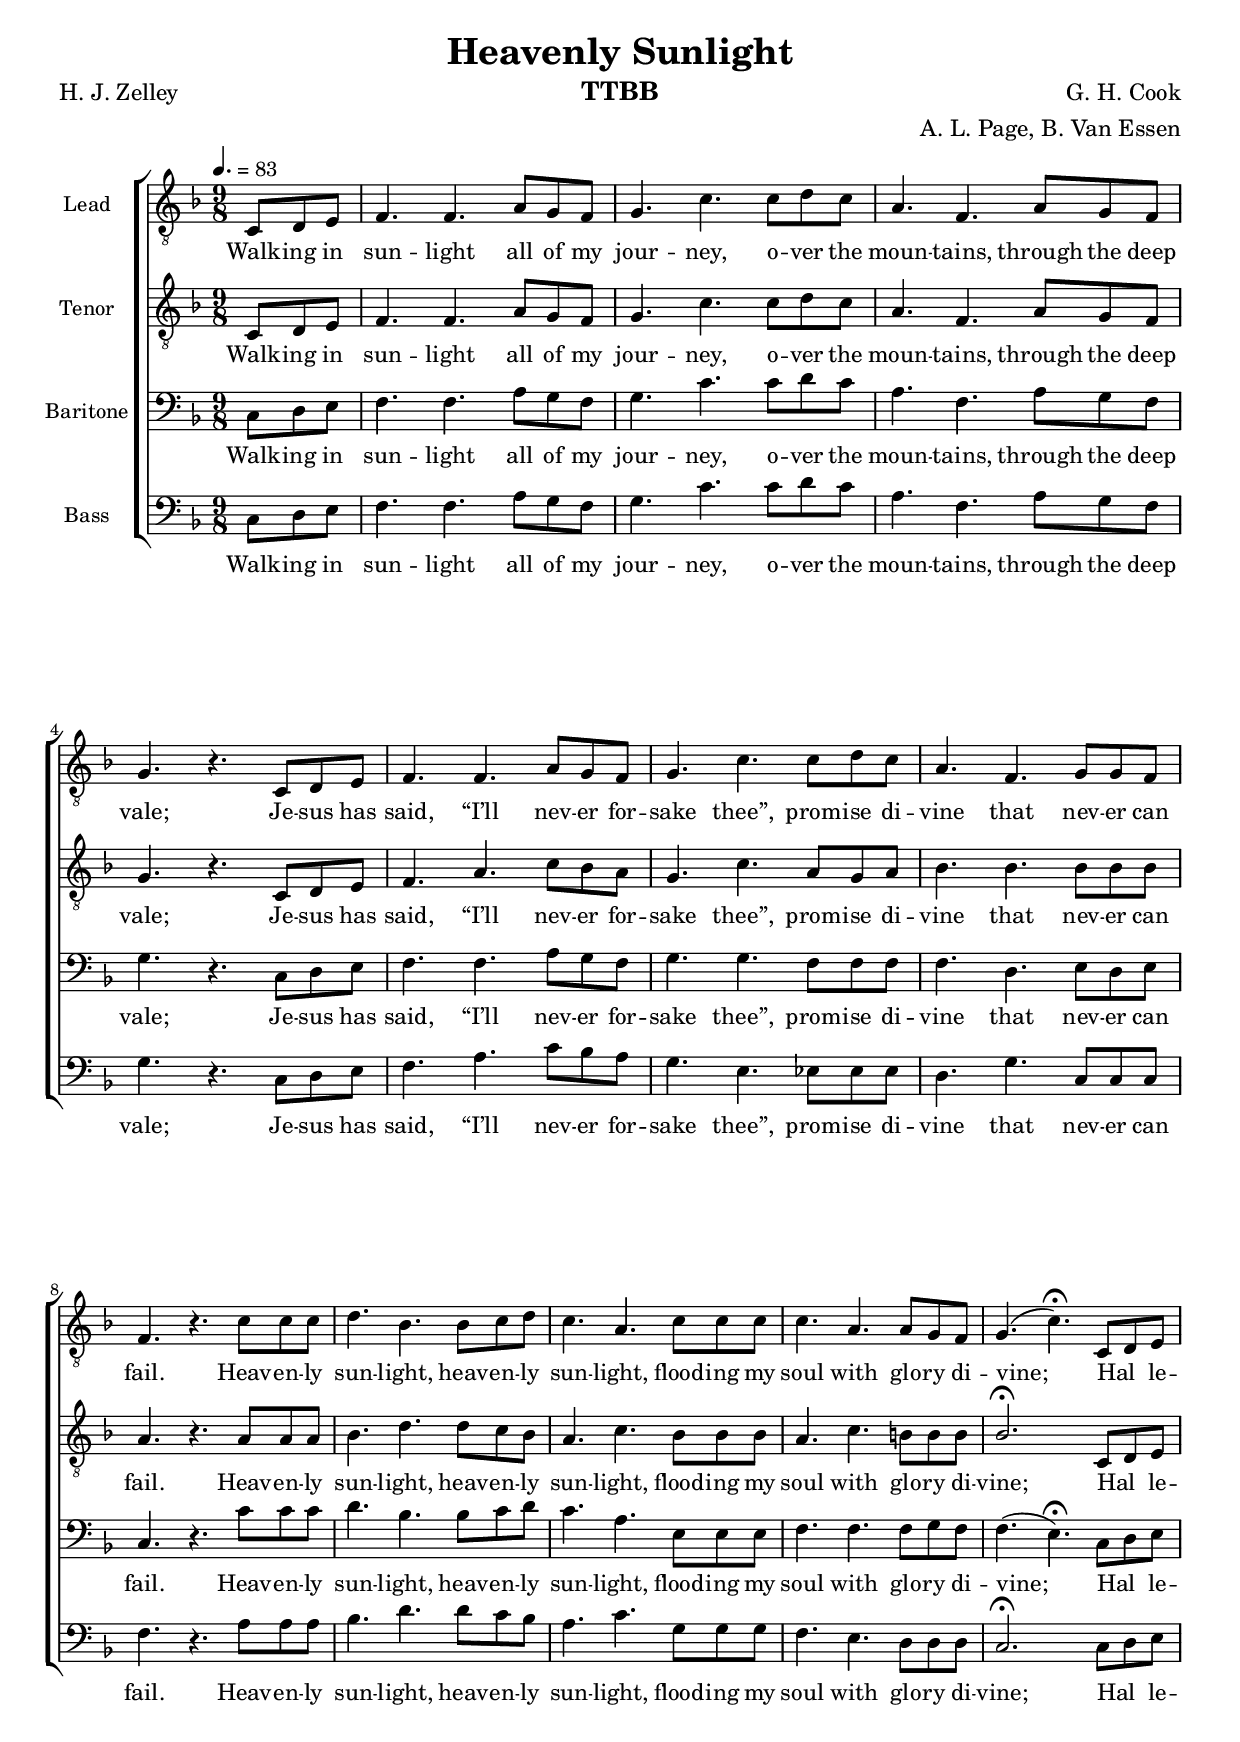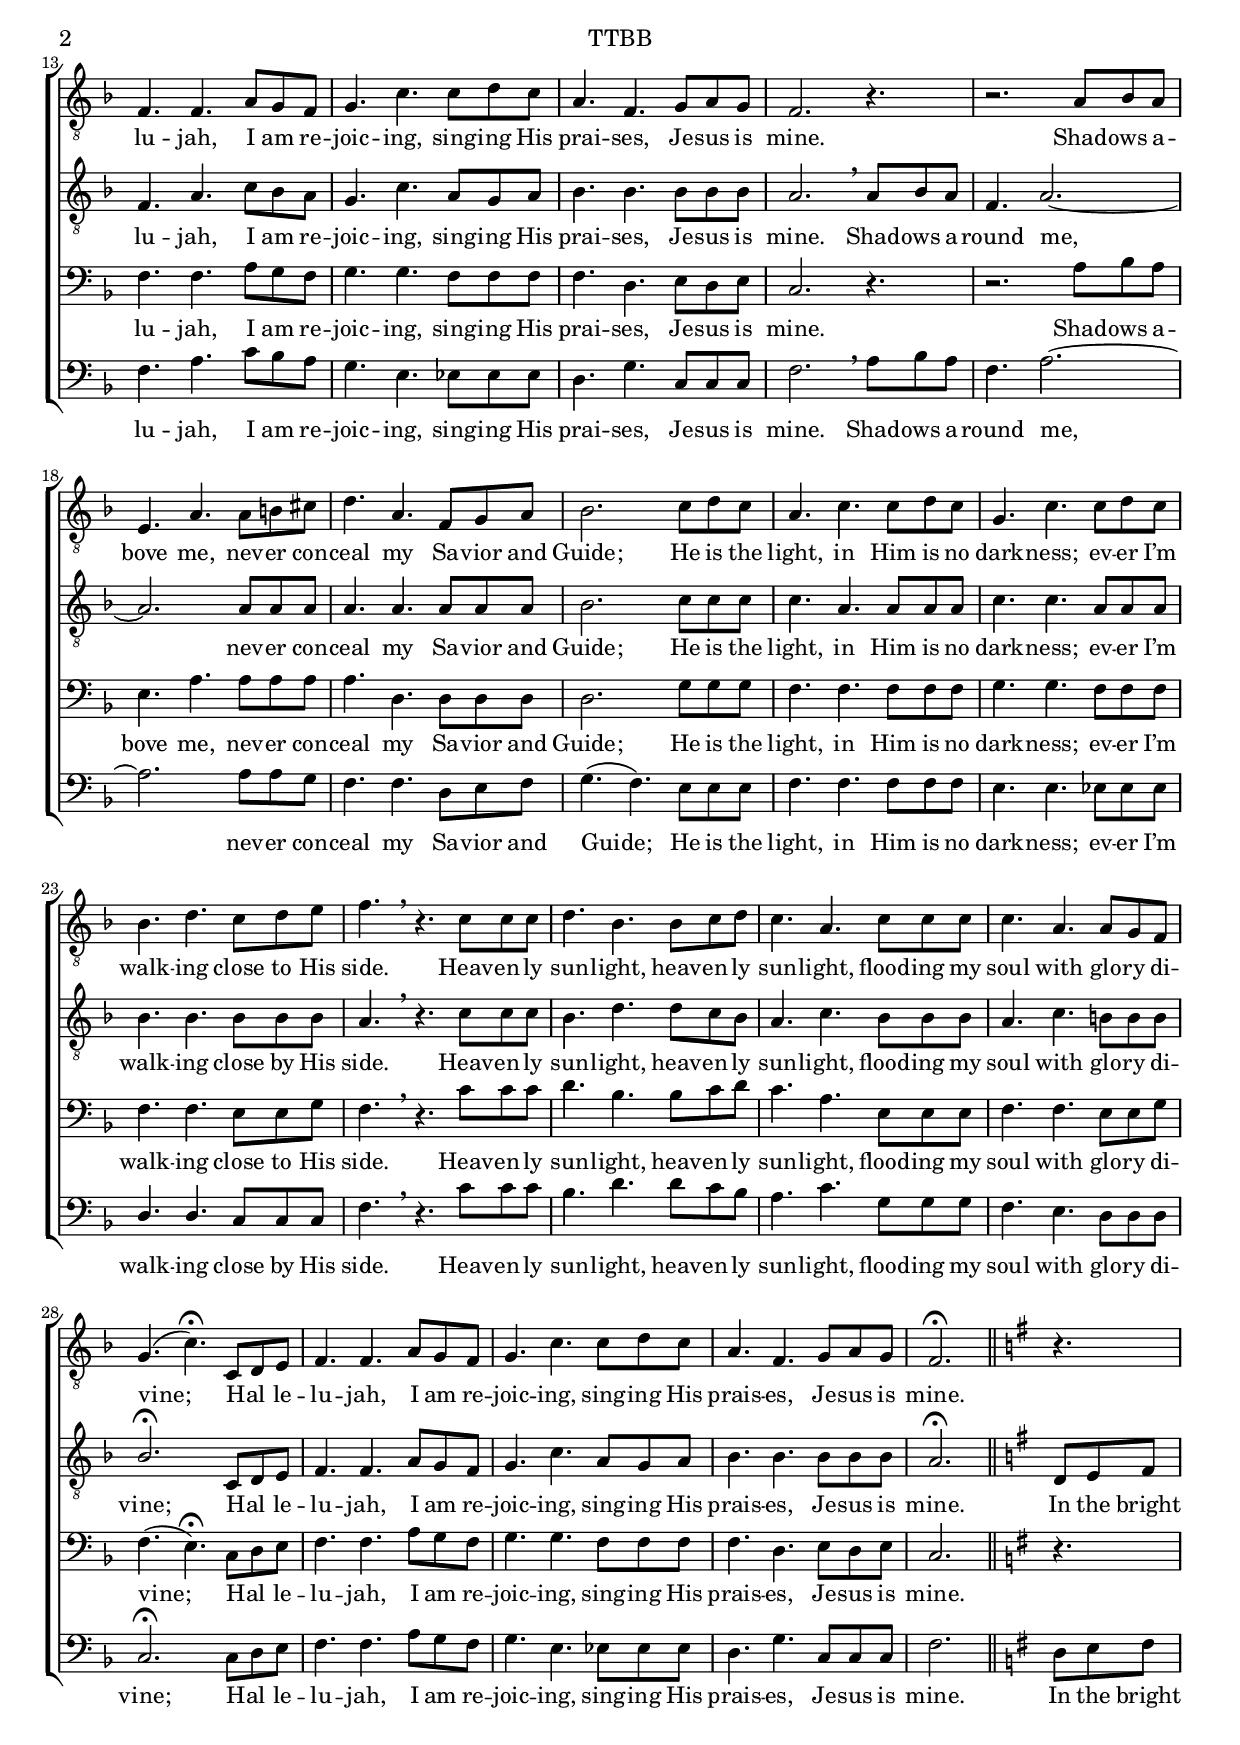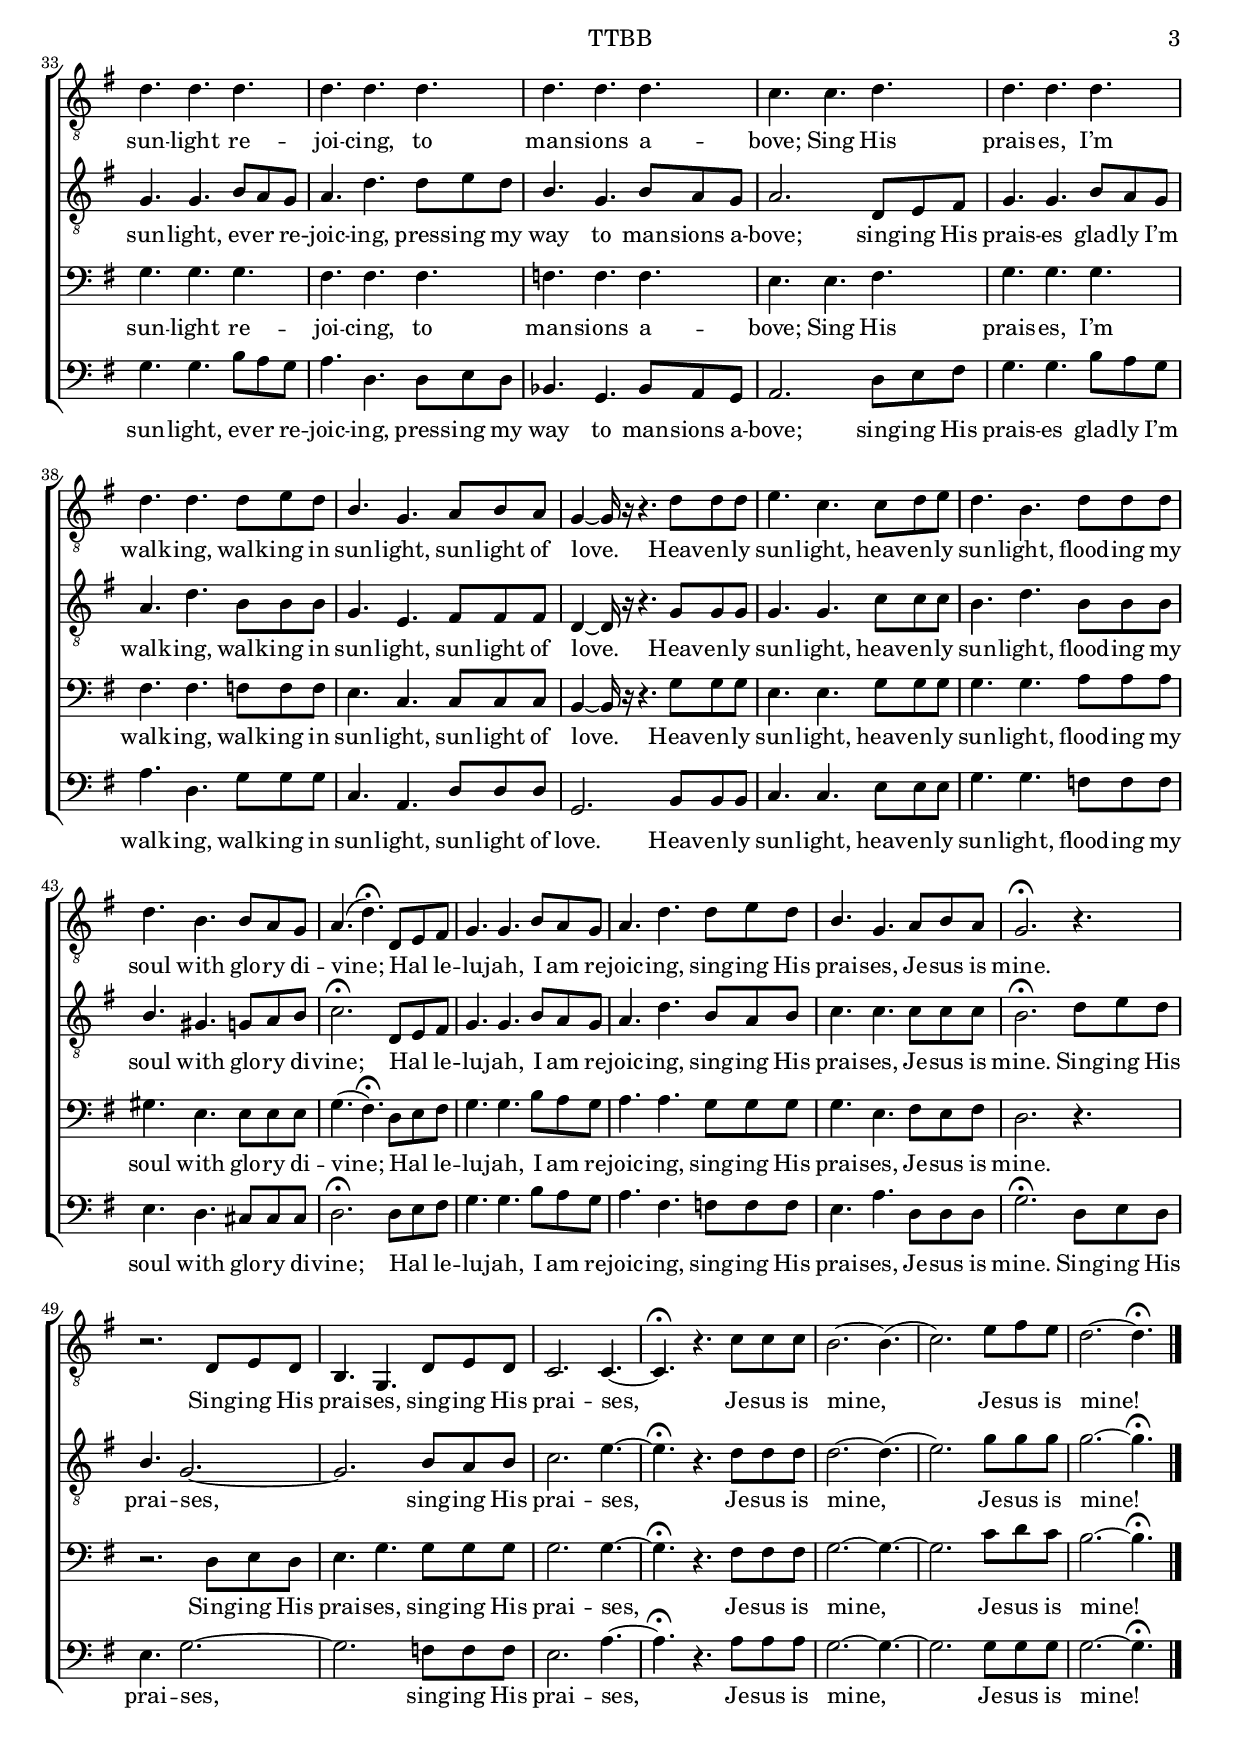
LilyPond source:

\version "2.19.81"
%\pointAndClickOff
\language "english"

\header {
  title = "Heavenly Sunlight"
  instrument = "TTBB"
  composer =  "G. H. Cook"
  poet = "H. J. Zelley"
  arranger = "A. L. Page, B. Van Essen"
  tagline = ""
}

\layout {
  #(layout-set-staff-size 18)
  \context {
    \Voice
    \consists "Melody_engraver"
    \override Stem #'neutral-direction = #'()
  }
}

global = {
  \key f \major
  \time 9/8
  \tempo 4.=83
  \partial 4.
  \set Timing.beamExceptions = #'()
  \set Timing.baseMoment = #(ly:make-moment 1/4)
  \set Timing.beatStructure = 1,1,1
}

lead = \relative c {
  \global
  \clef "treble_8"
 c8 d e f4. f a8 g f g4. c c8 d c a4. f a8 g f g4. r4. c,8 d e |
 f4. f a8 g f g4. c c8 d c a4. f g8 g f f4. r4. c'8 c c d4. bf bf8 c d |
 c4. a c8 c c c4. a a8 g f g4. ( c)\fermata c,8 d e f4. f a8 g f g4. c c8 d c |
 a4. f g8 a g f2. r4. |
 r2. a8 bf a e4. a a8 b cs d4. a f8 g a bf2. c8 d c a4. c c8 d c |
 g4. c c8 d c bf4. d c8 d e f4.\breathe r4. c8 c c d4. bf bf8 c d c4. a c8 c c |
 c4. a a8 g f g4. ( c )\fermata c,8 d e f4. f a8 g f g4. c c8 d c a4. f g8 a g f2.\fermata
 \bar "||"  \key g \major r4. |
 d'4. d d d d d d d d c c d d d d d d d8 e d |
 b4. g a8 b a g4~ g16 r r4. d'8 d d e4. c c8 d e d4. b d8 d d d4. b b8 a g |
 a4. ( d )\fermata  d,8 e fs g4. g b8 a g a4. d d8 e d b4. g a8 b a g2.\fermata r4. |
r2. d8 e d b4. g d'8 e d |
c2. c4. ~ c\fermata r4. c'8 c c b2.~ b4. ( c2. ) e8 fs e d2.~ 4.\fermata  \bar "|."
%e4.~ e\fermata r4. d8 d d d2.~ d4.( e2. ) g8 g g g2.~ 4.\fermata \bar "|."
}


tenor = \relative c {
  \global
   \clef "treble_8"
 c8 d e f4. f a8 g f g4. c c8 d c a4. f a8 g f g4. r4. c,8 d e |
 f4. a c8 bf a g4. c a8 g a bf4. bf bf8 bf bf a4. r4. a8 a a bf4. d d8 c bf |
 a4. c bf8 bf bf a4. c b8 b b bf2.\fermata c,8 d e f4. a c8 bf a g4. c a8 g a |
 bf4. bf bf8 bf bf a2.\breathe a8 bf a |
 f4. a2.~ a a8 a a a4. a a8 a a bf2. c8 c c c4. a a8 a a |
 c4. c a8 a a bf4. bf bf8 bf bf a4.\breathe r4. c8 c c bf4. d d8 c bf a4. c bf8 bf bf |
 a4. c b8 b b bf2.\fermata c,8 d e f4. f a8 g f g4. c a8 g a bf4. bf bf8 bf bf |
 a2.\fermata \bar "||"  \key g \major d,8 e fs g4. g b8 a g |
 a4. d d8 e d b4. g b8 a g a2. d,8 e fs g4. g b8 a g a4. d b8 b b |
 g4. e fs8 fs fs d4~ d16 r r4.g8 g g g4. g c8 c c b4. d b8 b b b4. gs g8 a b |
 c2.\fermata d,8 e fs g4. g b8 a g a4. d b8 a b c4. c c8 c c b2.\fermata d8 e d b4. g2.~ g b8 a b |
 c2. e4.~ e\fermata r4. d8 d d d2.~ d4.( e2. ) g8 g g g2.~ 4.\fermata
\bar "|."
 %4.\fermata r4. c8 c c b2.~ b4. ( c2. ) e8 fs e d2.~ 4.\fermata  \bar "|."

}


baritone = \relative c {
  \global
 c8 d e f4. f a8 g f g4. c c8 d c a4. f a8 g f g4. r4. c,8 d e |
 f4. f a8 g f g4. g f8 f f f4. d e8 d e c4. r4. c'8 c c d4. bf bf8 c d |
 c4. a e8 e e f4. f f8 g f f4. ( e)\fermata c8 d e f4. f a8 g f g4. g f8 f f |
 f4. d e8 d e c2. r4. r2. a'8 bf a e4. a a8 a a a4. d, d8 d d d2. g8 g g f4. f f8 f f |
 g4. g f8 f f f4. f e8 e g f4.\breathe r4. c'8 c c d4. bf bf8 c d c4. a e8 e e |
 f4. f e8 e g f4. ( e ) \fermata c8 d e f4. f a8 g f g4. g f8 f f f4. d e8 d e |
 c2.  \bar "||" \key g \major r4.   g'4. g g |
 fs4. fs fs f f f e e  fs g g g fs fs f8 f f |
 e4. c c8 c c b4~ b16 r r4. g'8 g g e4. e g8 g g g4. g a8 a a gs4. e e8 e e |
 g4. ( fs )\fermata d8 e fs g4. g b8 a g a4. a g8 g g g4. e fs8 e fs d2. r4. r2. d8 e d e4. g g8 g g |
 g2. g4.~ 4.\fermata r4. fs8 fs fs g2.~ g4.~ g2. c8 d c b2.~ 4.\fermata |
 \bar "|."

}

bass = \relative c {
  \global
 c8 d e f4. f a8 g f g4. c c8 d c a4. f a8 g f g4. r4. c,8 d e |
 f4. a c8 bf a g4. e ef8 ef ef d4. g c,8 c c f4. r4. a8 a a bf4. d d8 c bf |
 a4. c g8 g g f4. e d8 d d c2.\fermata c8 d e f4. a c8 bf a g4. e ef8 ef ef |
 d4. g c,8 c c f2. \breathe a8 bf a f4. a2.~ a a8 a g
 f4. f d8 e f g4. ( f ) e8 e e f4. f f8 f f |
 e4. e ef8 ef ef d4. d c8 c c f4.\breathe  r4. c'8 c c bf4. d d8 c bf a4. c g8 g g |
 f4. e d8 d d c2.\fermata c8 d e f4. f a8 g f g4. e ef8 ef ef d4. g c,8 c c |
 f2. \bar "||" \key g \major d8 e fs g4. g b8 a g |
 a4. d, d8 e d bf4. g bf8 a g a2. d8
 e fs g4. g b8 a g a4. d, g8 g g |
 c,4. a d8 d d g,2. b8 b b c4. c e8 e e g4. g f8 f f e4. d cs8 cs cs |
 d2.\fermata d8 e fs g4. g b8 a g a4. fs f8 f f e4. a d,8 d d g2.\fermata d8 e d e4. g2.~ g f8 f f |
 e2. a4.~ a\fermata r4. a8 a a g2.~ 4.~ 2. g8 g g g2.~ 4. \fermata\bar "|."
}

verseA = \lyricmode {
  Walk -- ing in sun -- light all of my jour -- ney,
o -- ver the moun -- tains, through the deep vale;
Je -- sus has said, “I’ll nev -- er for -- sake thee”,
prom -- ise di -- vine that nev -- er can fail.

%Refrain:
Heav -- en -- ly sun -- light, heav -- en -- ly sun -- light,
flood -- ing my soul with glo -- ry di -- vine;
Hal _ le -- lu -- jah, I am re -- joic -- ing,
sing -- ing His prai -- ses, Je -- sus is mine.
%vs 2
 Shad -- ows a -- round me,
 nev -- er con -- ceal my Sa -- vior and Guide;
He is the light, in Him is no dark -- ness;
ev -- er I’m walk -- ing close by His side.
%refrain
Heav -- en -- ly sun -- light, heav -- en -- ly sun -- light,
flood -- ing my soul with glo -- ry di -- vine;
Hal _ le -- lu -- jah, I am re -- joic -- ing,
sing -- ing His prais -- es, Je -- sus is mine.
%vs 3
In the bright sun -- light, ev -- er re -- joic -- ing,
press -- ing my way to man -- sions a -- bove;
sing -- ing His prais -- es glad -- ly I’m walk -- ing,
walk -- ing in sun -- light, sun -- light of love.
% -- [Re -- frain]

Heav -- en -- ly sun -- light, heav -- en -- ly sun -- light,
flood -- ing my soul with glo -- ry di -- vine;
Hal _ le -- lu -- jah, I am re -- joic -- ing,
sing -- ing His prai -- ses, Je -- sus is mine.
Sing -- ing His prai -- ses,
sing -- ing His prai -- ses,
Je -- sus is mine,
Je -- sus is mine!

}

verseB = \lyricmode {
  Walk -- ing in sun -- light all of my jour -- ney,
o -- ver the moun -- tains, through the deep vale;
Je -- sus has said, “I’ll nev -- er for -- sake thee”,
prom -- ise di -- vine that nev -- er can fail.

%Refrain:
Heav -- en -- ly sun -- light, heav -- en -- ly sun -- light,
flood -- ing my soul with glo -- ry di -- vine;
Hal _ le -- lu -- jah, I am re -- joic -- ing,
sing -- ing His prai -- ses, Je -- sus is mine.
%vs 2
 Shad -- ows a -- bove me,
nev -- er con -- ceal my Sa -- vior and Guide;
He is the light, in Him is no dark -- ness;
ev -- er I’m walk -- ing close to His side.
%refrain
Heav -- en -- ly sun -- light, heav -- en -- ly sun -- light,
flood -- ing my soul with glo -- ry di -- vine;
Hal _ le -- lu -- jah, I am re -- joic -- ing,
sing -- ing His prais -- es, Je -- sus is mine.
%vs 3
sun -- light re -- joi -- cing, to man -- sions a -- bove;
Sing His prais -- es, I’m walk -- ing, walk -- ing in
sun -- light, sun -- light of love.
% -- [Re -- frain]

Heav -- en -- ly sun -- light, heav -- en -- ly sun -- light,
flood -- ing my soul with glo -- ry di -- vine;
Hal _ le -- lu -- jah, I am re -- joic -- ing,
sing -- ing His prai -- ses, Je -- sus is mine.
Sing -- ing His prai -- ses,
sing -- ing His prai -- ses,
Je -- sus is mine,
Je -- sus is mine!

}
%{
rehearsalMidi = #
(define-music-function
 (parser location name midiInstrument lyrics) (string? string? ly:music?)
 #{
   \unfoldRepeats <<
     \new Staff = "lead" \new Voice = "lead" { \lead }
     \new Staff = "baritone" \new Voice = "baritone" { \baritone }
     \new Staff = "tenor" \new Voice = "tenor" { \tenor }
     \new Staff = "bass" \new Voice = "bass" { \bass }
     \context Staff = $name {
       \set Score.midiMinimumVolume = #0.5
       \set Score.midiMaximumVolume = #0.6
       \set Score.tempoWholesPerMinute = #(ly:make-moment 100 4)
       \set Staff.midiMinimumVolume = #0.8
       \set Staff.midiMaximumVolume = #1.0
       \set Staff.midiInstrument = $midiInstrument
     }
     \new Lyrics \with {
       alignBelowContext = $name
     } \lyricsto $name $lyrics
   >>
 #})
%}
%{
right = \relative c'' {
  \global
  % Music follows here.

}

left = \relative c' {
  \global
  % Music follows here.

}

%}

choirPart = \new ChoirStaff <<
  \new Staff \with {
    midiInstrument = "choir aahs"
    instrumentName = "Lead"
  } \new Voice = "lead" \lead
  \new Lyrics \with {
    \override VerticalAxisGroup #'staff-affinity = #CENTER
  } \lyricsto "lead" \verseB

  \new Staff \with {
    midiInstrument = "choir aahs"
    instrumentName = "Tenor"
  } \new Voice = "tenor" \tenor
  \new Lyrics \with {
    \override VerticalAxisGroup #'staff-affinity = #CENTER
  } \lyricsto "tenor" \verseA

  \new Staff \with {
    midiInstrument = "choir aahs"
    instrumentName = "Baritone"
  } {
    \clef "bass"
    \new Voice = "baritone" \baritone
  }
  \new Lyrics \with {
    \override VerticalAxisGroup #'staff-affinity = #CENTER
  } \lyricsto "baritone" \verseB

  \new Staff \with {
    midiInstrument = "choir aahs"
    instrumentName = "Bass"
  } {
    \clef bass
    \new Voice = "bass" \bass
  }
  \new Lyrics \with {
    \override VerticalAxisGroup #'staff-affinity = #CENTER
  } \lyricsto "bass" \verseA


>>
%{
pianoPart = \new PianoStaff \with {
  instrumentName = "Piano"
} <<
  \new Staff = "right" \with {
    midiInstrument = "acoustic grand"
  } \right
  \new Staff = "left" \with {
    midiInstrument = "acoustic grand"
  } { \clef bass \left }
>>
%}
\score {
  <<
    \choirPart
 %   \pianoPart
  >>
  \layout { }
  \midi {
    \tempo 4=100
  }
}

%{ Rehearsal MIDI files:
\book {
  \bookOutputSuffix "lead"
  \score {
    \rehearsalMidi "lead" "lead sax" \verse
    \midi { }
  }
}

\book {
  \bookOutputSuffix "baritone"
  \score {
    \rehearsalMidi "baritone" "lead sax" \verse
    \midi { }
  }
}

\book {
  \bookOutputSuffix "tenor"
  \score {
    \rehearsalMidi "tenor" "tenor sax" \verse
    \midi { }
  }
}

\book {
  \bookOutputSuffix "bass"
  \score {
    \rehearsalMidi "bass" "tenor sax" \verse
    \midi { }
  }
}
%}
